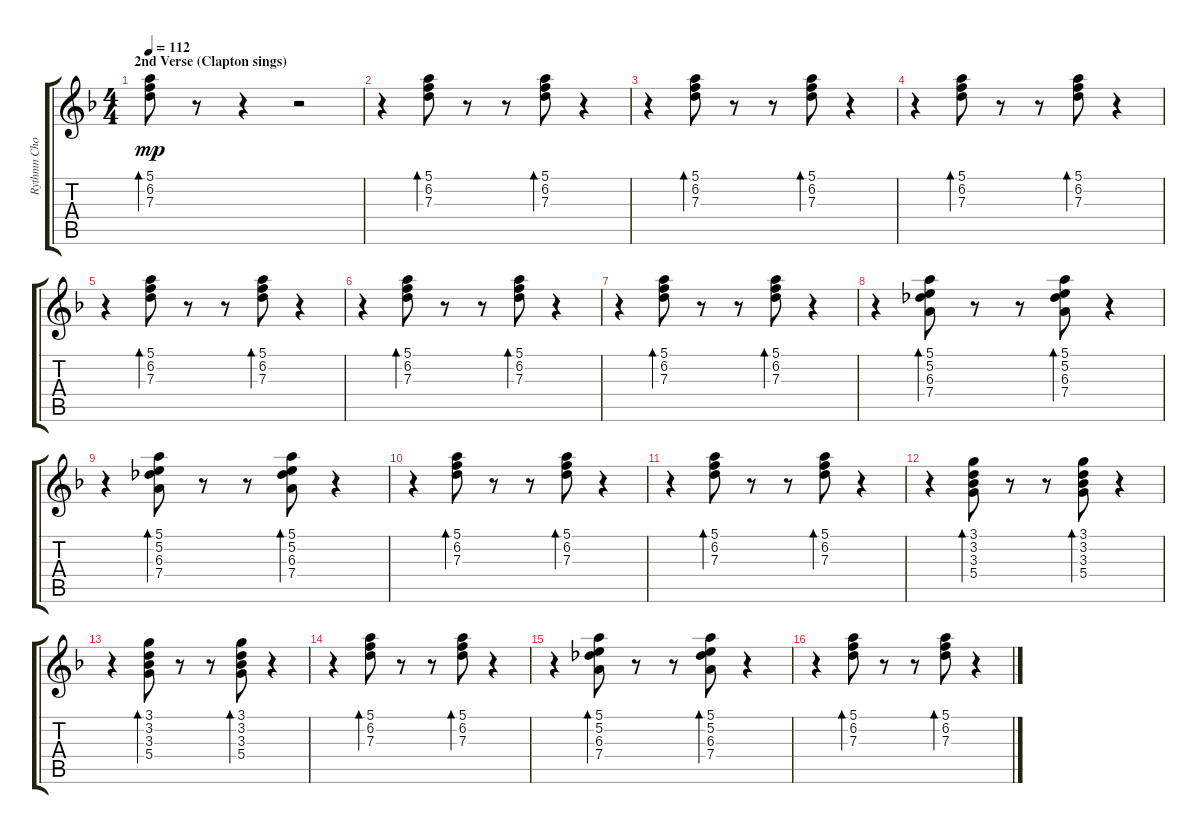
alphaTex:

\track ("Rythmn Chords" "Rythmn Cho") {instrument electricguitarclean}
\staff {score tabs}
\tuning (E4 B3 G3 D3 A2 E2) {hide}
\ts (4 4)
\section ("" "2nd Verse (Clapton sings)")
\tempo 112
\clef g2
\ks f
(5.1 6.2 7.3).8{bd 240 dy mp} r.8 r.4 r.2 |
r.4 (5.1 6.2 7.3).8{bd 240} r.8 r.8 (5.1 6.2 7.3).8{bd 240} r.4 |
r.4 (5.1 6.2 7.3).8{bd 240} r.8 r.8 (5.1 6.2 7.3).8{bd 240} r.4 |
r.4 (5.1 6.2 7.3).8{bd 240} r.8 r.8 (5.1 6.2 7.3).8{bd 240} r.4 |
r.4 (5.1 6.2 7.3).8{bd 240} r.8 r.8 (5.1 6.2 7.3).8{bd 240} r.4 |
r.4 (5.1 6.2 7.3).8{bd 240} r.8 r.8 (5.1 6.2 7.3).8{bd 240} r.4 |
r.4 (5.1 6.2 7.3).8{bd 240} r.8 r.8 (5.1 6.2 7.3).8{bd 240} r.4 |
r.4 (5.1 5.2 6.3 7.4).8{bd 240} r.8 r.8 (5.1 5.2 6.3 7.4).8{bd 240} r.4 |
r.4 (5.1 5.2 6.3 7.4).8{bd 240} r.8 r.8 (5.1 5.2 6.3 7.4).8{bd 240} r.4 |
r.4 (5.1 6.2 7.3).8{bd 240} r.8 r.8 (5.1 6.2 7.3).8{bd 240} r.4 |
r.4 (5.1 6.2 7.3).8{bd 240} r.8 r.8 (5.1 6.2 7.3).8{bd 240} r.4 |
r.4 (3.1 3.2 3.3 5.4).8{bd 240} r.8 r.8 (3.1 3.2 3.3 5.4).8{bd 240} r.4 |
r.4 (3.1 3.2 3.3 5.4).8{bd 240} r.8 r.8 (3.1 3.2 3.3 5.4).8{bd 240} r.4 |
r.4 (5.1 6.2 7.3).8{bd 240} r.8 r.8 (5.1 6.2 7.3).8{bd 240} r.4 |
r.4 (5.1 5.2 6.3 7.4).8{bd 240} r.8 r.8 (5.1 5.2 6.3 7.4).8{bd 240} r.4 |
r.4 (5.1 6.2 7.3).8{bd 240} r.8 r.8 (5.1 6.2 7.3).8{bd 240} r.4
